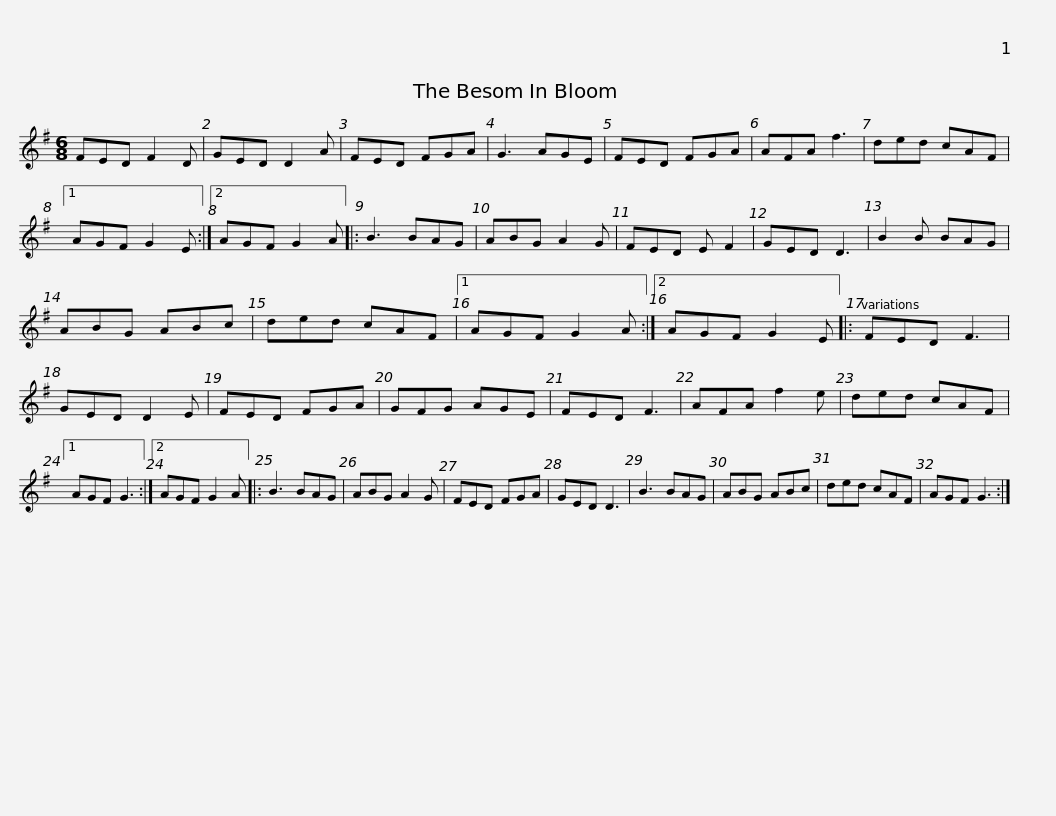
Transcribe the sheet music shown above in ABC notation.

X:1
L:1/8
M:6/8
I:linebreak $
K:G
V:1 treble
V:1
 FED F2 D | GED D2 A | FED FGA | G3 AGE | FED FGA | %5
 AFA f3 | ded cAF |1 AGF G2 E :|2$ AGF G2 A |: B3 BAG | %10
 ABG A2 G | FED E F2 | GED D3 | B2 B BAG | ABG ABc | %15
 ded cAF |1$ AGF G2 A :|2 AGF G2 E |: FED F3 | GED D2 E | %20
 FED FGA | GFG AGE | FED F3 | AFA f2 e |$ ded cAF |1 %25
 AGF G3 :|2 AGF G2 A |: B3 BAG | ABG A2 G | FED FGA | %30
 GED D3 | B3 BAG |$ ABG ABc | ded cAF | AGF G3 :| %35
